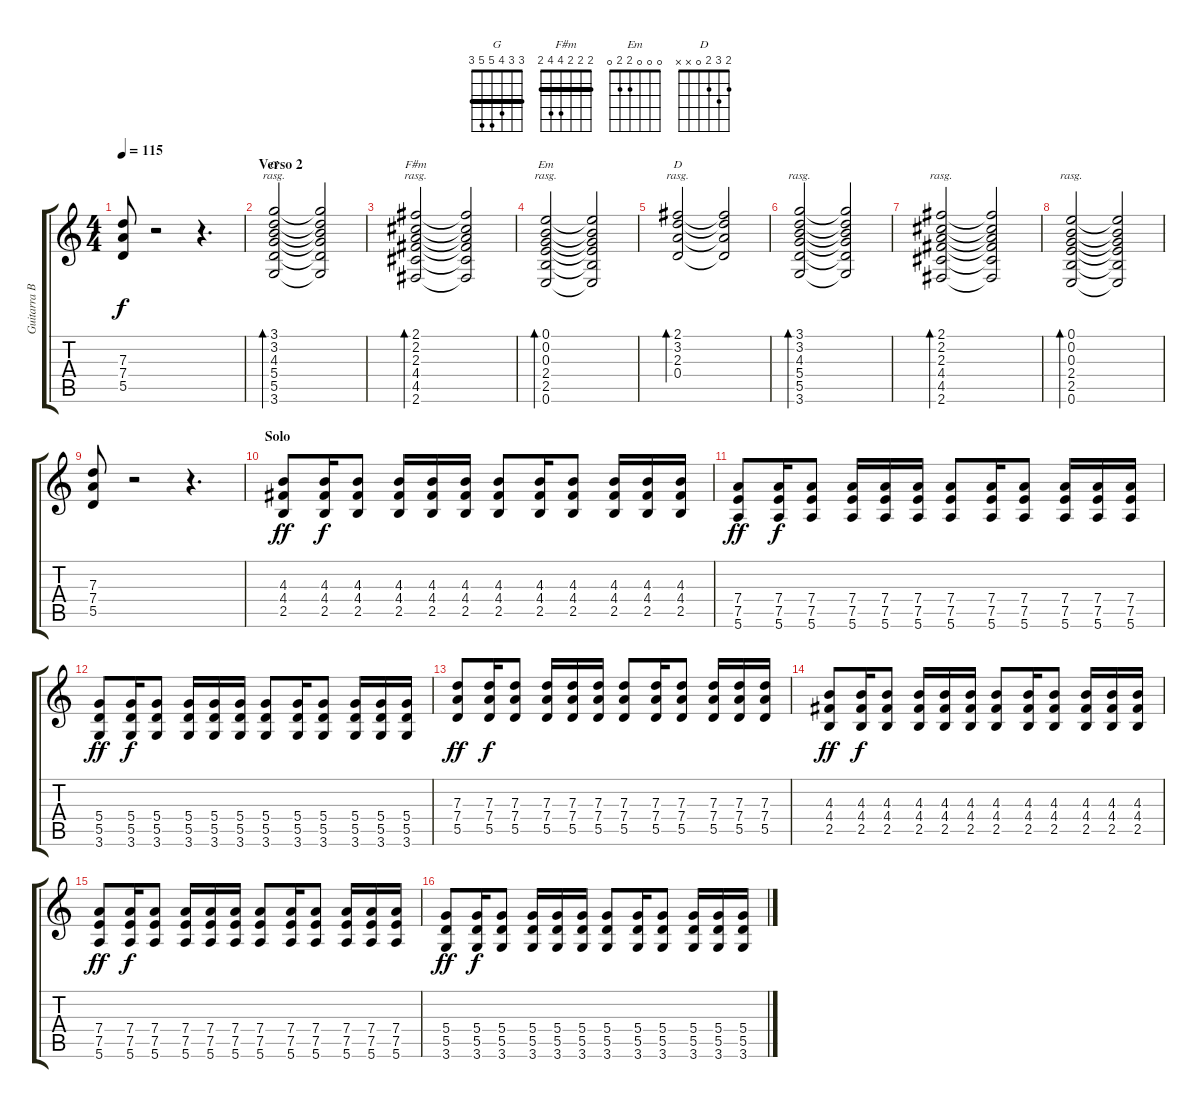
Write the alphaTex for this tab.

\track ("Guitarra Base" "Guitarra B") {instrument distortionguitar}
\staff {score tabs}
\tuning (E4 B3 G3 D3 A2 E2) {hide}
\chord ("G" 3 3 4 5 5 3) {barre 3}
\chord ("F#m" 2 2 2 4 4 2) {barre 2}
\chord ("Em" 0 0 0 2 2 0)
\chord ("D" 2 3 2 0 x x)
\ts (4 4)
\tempo 115
\clef g2
\ks c
(7.3 7.4 5.5).8{dy f} r.2 r.4{d} |
\section ("" "Verso 2")
(3.1 3.2 4.3 5.4 5.5 3.6).2{bd 120 ch "G" rasg ii volume 10 instrument electricguitarclean} (3.1{t} 3.2{t} 4.3{t} 5.4{t} 5.5{t} 3.6{t}).2 |
(2.1 2.2 2.3 4.4 4.5 2.6).2{bd 240 ch "F#m" rasg ii instrument electricguitarclean} (2.1{t} 2.2{t} 2.3{t} 4.4{t} 4.5{t} 2.6{t}).2 |
(0.1 0.2 0.3 2.4 2.5 0.6).2{bd 240 ch "Em" rasg ii instrument electricguitarclean} (0.1{t} 0.2{t} 0.3{t} 2.4{t} 2.5{t} 0.6{t}).2 |
(2.1 3.2 2.3 0.4).2{bd 240 ch "D" rasg ii instrument electricguitarclean} (2.1{t} 3.2{t} 2.3{t} 0.4{t}).2 |
(3.1 3.2 4.3 5.4 5.5 3.6).2{bd 240 rasg ii instrument electricguitarclean} (3.1{t} 3.2{t} 4.3{t} 5.4{t} 5.5{t} 3.6{t}).2 |
(2.1 2.2 2.3 4.4 4.5 2.6).2{bd 240 rasg ii instrument electricguitarclean} (2.1{t} 2.2{t} 2.3{t} 4.4{t} 4.5{t} 2.6{t}).2 |
(0.1 0.2 0.3 2.4 2.5 0.6).2{bd 240 rasg ii instrument electricguitarclean} (0.1{t} 0.2{t} 0.3{t} 2.4{t} 2.5{t} 0.6{t}).2 |
(7.3 7.4 5.5).8 r.2 r.4{d} |
\section ("" "Solo")
(4.3 4.4 2.5).8{dy ff instrument distortionguitar} (4.3 4.4 2.5).16{dy f} (4.3 4.4 2.5).8 (4.3 4.4 2.5).16 (4.3 4.4 2.5).16 (4.3 4.4 2.5).16 (4.3 4.4 2.5).8 (4.3 4.4 2.5).16 (4.3 4.4 2.5).8 (4.3 4.4 2.5).16 (4.3 4.4 2.5).16 (4.3 4.4 2.5).16 |
(7.4 7.5 5.6).8{dy ff} (7.4 7.5 5.6).16{dy f} (7.4 7.5 5.6).8 (7.4 7.5 5.6).16 (7.4 7.5 5.6).16 (7.4 7.5 5.6).16 (7.4 7.5 5.6).8 (7.4 7.5 5.6).16 (7.4 7.5 5.6).8 (7.4 7.5 5.6).16 (7.4 7.5 5.6).16 (7.4 7.5 5.6).16 |
(5.4 5.5 3.6).8{dy ff} (5.4 5.5 3.6).16{dy f} (5.4 5.5 3.6).8 (5.4 5.5 3.6).16 (5.4 5.5 3.6).16 (5.4 5.5 3.6).16 (5.4 5.5 3.6).8 (5.4 5.5 3.6).16 (5.4 5.5 3.6).8 (5.4 5.5 3.6).16 (5.4 5.5 3.6).16 (5.4 5.5 3.6).16 |
(7.3 7.4 5.5).8{dy ff} (7.3 7.4 5.5).16{dy f} (7.3 7.4 5.5).8 (7.3 7.4 5.5).16 (7.3 7.4 5.5).16 (7.3 7.4 5.5).16 (7.3 7.4 5.5).8 (7.3 7.4 5.5).16 (7.3 7.4 5.5).8 (7.3 7.4 5.5).16 (7.3 7.4 5.5).16 (7.3 7.4 5.5).16 |
(4.3 4.4 2.5).8{dy ff} (4.3 4.4 2.5).16{dy f} (4.3 4.4 2.5).8 (4.3 4.4 2.5).16 (4.3 4.4 2.5).16 (4.3 4.4 2.5).16 (4.3 4.4 2.5).8 (4.3 4.4 2.5).16 (4.3 4.4 2.5).8 (4.3 4.4 2.5).16 (4.3 4.4 2.5).16 (4.3 4.4 2.5).16 |
(7.4 7.5 5.6).8{dy ff} (7.4 7.5 5.6).16{dy f} (7.4 7.5 5.6).8 (7.4 7.5 5.6).16 (7.4 7.5 5.6).16 (7.4 7.5 5.6).16 (7.4 7.5 5.6).8 (7.4 7.5 5.6).16 (7.4 7.5 5.6).8 (7.4 7.5 5.6).16 (7.4 7.5 5.6).16 (7.4 7.5 5.6).16 |
(5.4 5.5 3.6).8{dy ff} (5.4 5.5 3.6).16{dy f} (5.4 5.5 3.6).8 (5.4 5.5 3.6).16 (5.4 5.5 3.6).16 (5.4 5.5 3.6).16 (5.4 5.5 3.6).8 (5.4 5.5 3.6).16 (5.4 5.5 3.6).8 (5.4 5.5 3.6).16 (5.4 5.5 3.6).16 (5.4 5.5 3.6).16
